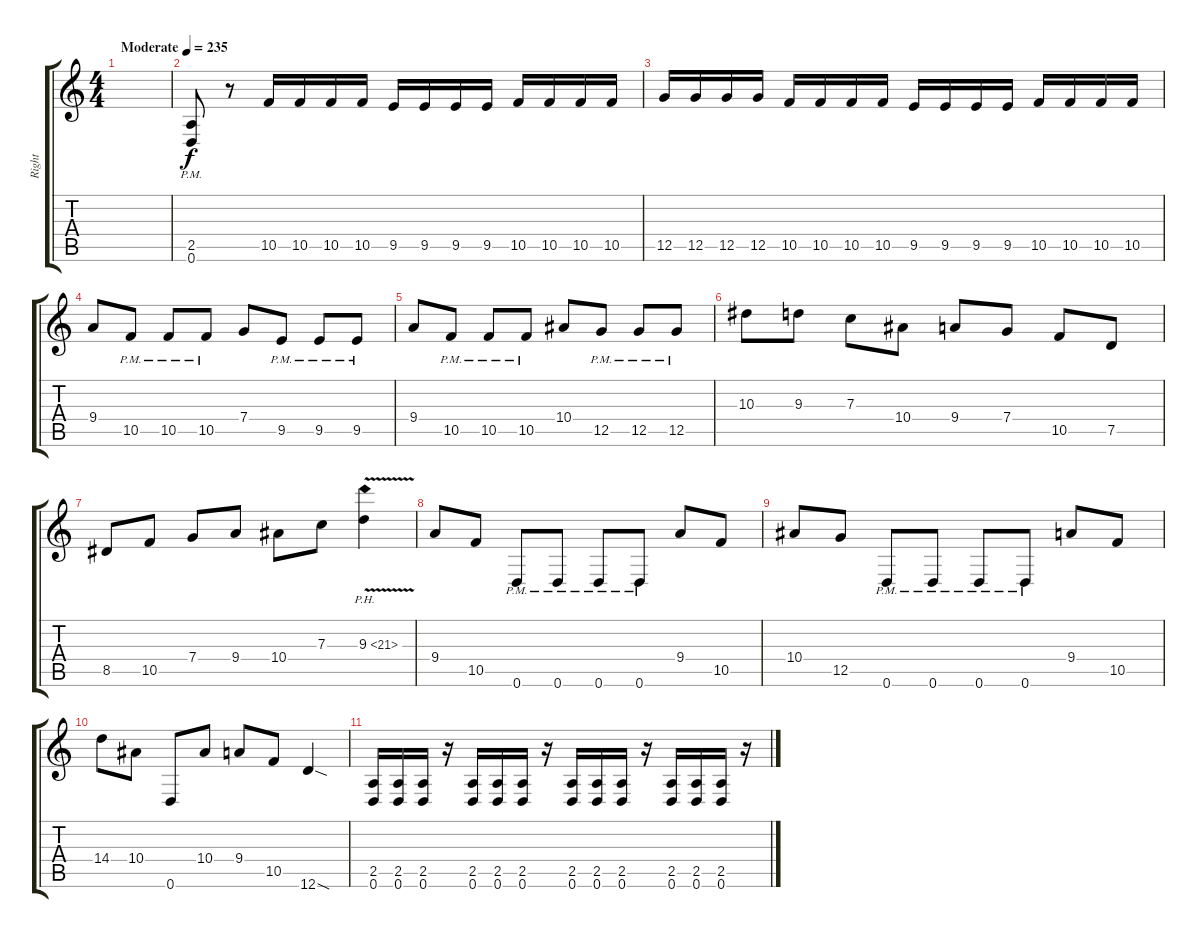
\track ("Right" "Right") {instrument distortionguitar}
\staff {score tabs}
\tuning (D4 A3 F3 C3 G2 D2) {hide}
\ts (4 4)
\tempo (235 "Moderate")
\clef g2
\ks c
|
(2.5{pm} 0.6{pm}).8 r.8 10.5.16 10.5.16 10.5.16 10.5.16 9.5.16 9.5.16 9.5.16 9.5.16 10.5.16 10.5.16 10.5.16 10.5.16 |
12.5.16 12.5.16 12.5.16 12.5.16 10.5.16 10.5.16 10.5.16 10.5.16 9.5.16 9.5.16 9.5.16 9.5.16 10.5.16 10.5.16 10.5.16 10.5.16 |
9.4.8 10.5{pm}.8 10.5{pm}.8 10.5{pm}.8 7.4.8 9.5{pm}.8 9.5{pm}.8 9.5{pm}.8 |
9.4.8 10.5{pm}.8 10.5{pm}.8 10.5{pm}.8 10.4.8 12.5{pm}.8 12.5{pm}.8 12.5{pm}.8 |
10.3.8 9.3.8 7.3.8 10.4.8 9.4.8 7.4.8 10.5.8 7.5.8 |
8.5.8 10.5.8 7.4.8 9.4.8 10.4.8 7.3.8 9.3{ph 12 v}.4 |
9.4.8 10.5.8 0.6{pm}.8 0.6{pm}.8 0.6{pm}.8 0.6{pm}.8 9.4.8 10.5.8 |
10.4.8 12.5.8 0.6{pm}.8 0.6{pm}.8 0.6{pm}.8 0.6{pm}.8 9.4.8 10.5.8 |
14.4.8 10.4.8 0.6.8 10.4.8 9.4.8 10.5.8 12.6{sod}.4 |
(2.5 0.6).16 (2.5 0.6).16 (2.5 0.6).16 r.16 (2.5 0.6).16 (2.5 0.6).16 (2.5 0.6).16 r.16 (2.5 0.6).16 (2.5 0.6).16 (2.5 0.6).16 r.16 (2.5 0.6).16 (2.5 0.6).16 (2.5 0.6).16 r.16
